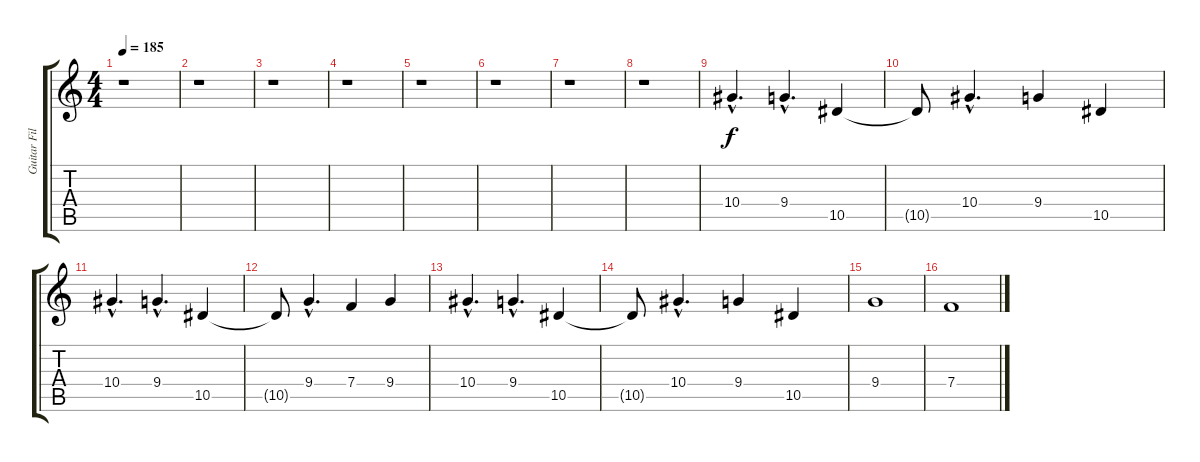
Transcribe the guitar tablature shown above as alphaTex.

\track ("Guitar Fills and Solo" "Guitar Fil") {instrument overdrivenguitar}
\staff {score tabs}
\tuning (C4 G3 Eb3 Bb2 F2 C2) {hide}
\ts (4 4)
\tempo 185
\clef g2
\ks c
r.1{dy f} |
r.1 |
r.1 |
r.1 |
r.1 |
r.1 |
r.1 |
r.1 |
10.4{hac}.4{d volume 14 instrument distortionguitar} 9.4{hac}.4{d} 10.5.4 |
10.5{t}.8 10.4{hac}.4{d} 9.4.4 10.5.4 |
10.4{hac}.4{d} 9.4{hac}.4{d} 10.5.4 |
10.5{t}.8 9.4{hac}.4{d} 7.4.4 9.4.4 |
10.4{hac}.4{d} 9.4{hac}.4{d} 10.5.4 |
10.5{t}.8 10.4{hac}.4{d} 9.4.4 10.5.4 |
9.4.1 |
7.4.1
